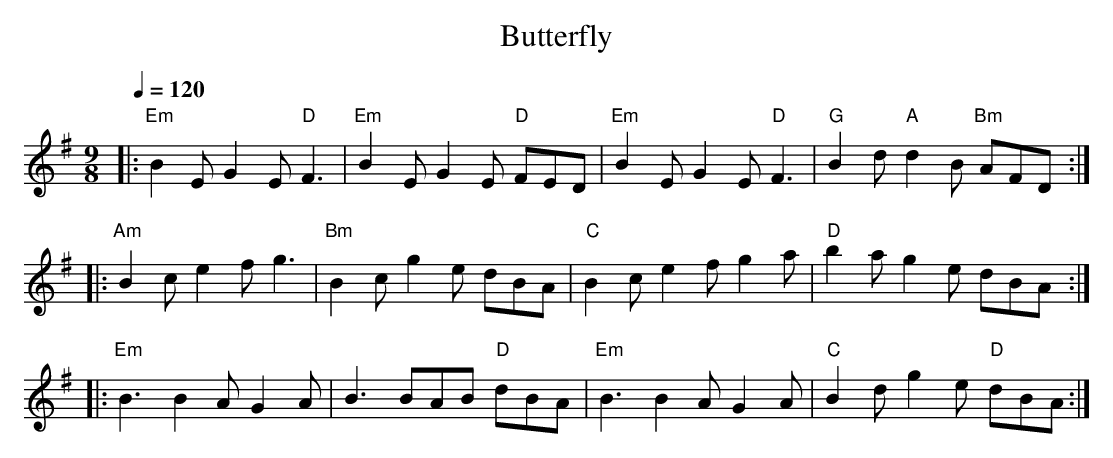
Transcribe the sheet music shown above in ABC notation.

X:1
T:Butterfly
M:9/8
L:1/8
Q:1/4=120
K:Em
|:"Em"B2E G2E "D"F3|"Em"B2E G2E "D"FED|"Em"B2E G2E "D"F3|"G"B2d "A"d2B "Bm"AFD:|!
|:"Am"B2c e2f g3|"Bm"B2c g2e dBA|"C"B2c e2f g2a|"D"b2a g2e dBA:|!
|:"Em"B3 B2A G2A|B3 BAB "D"dBA|"Em"B3 B2A G2A|"C"B2d g2e "D"dBA:|!
